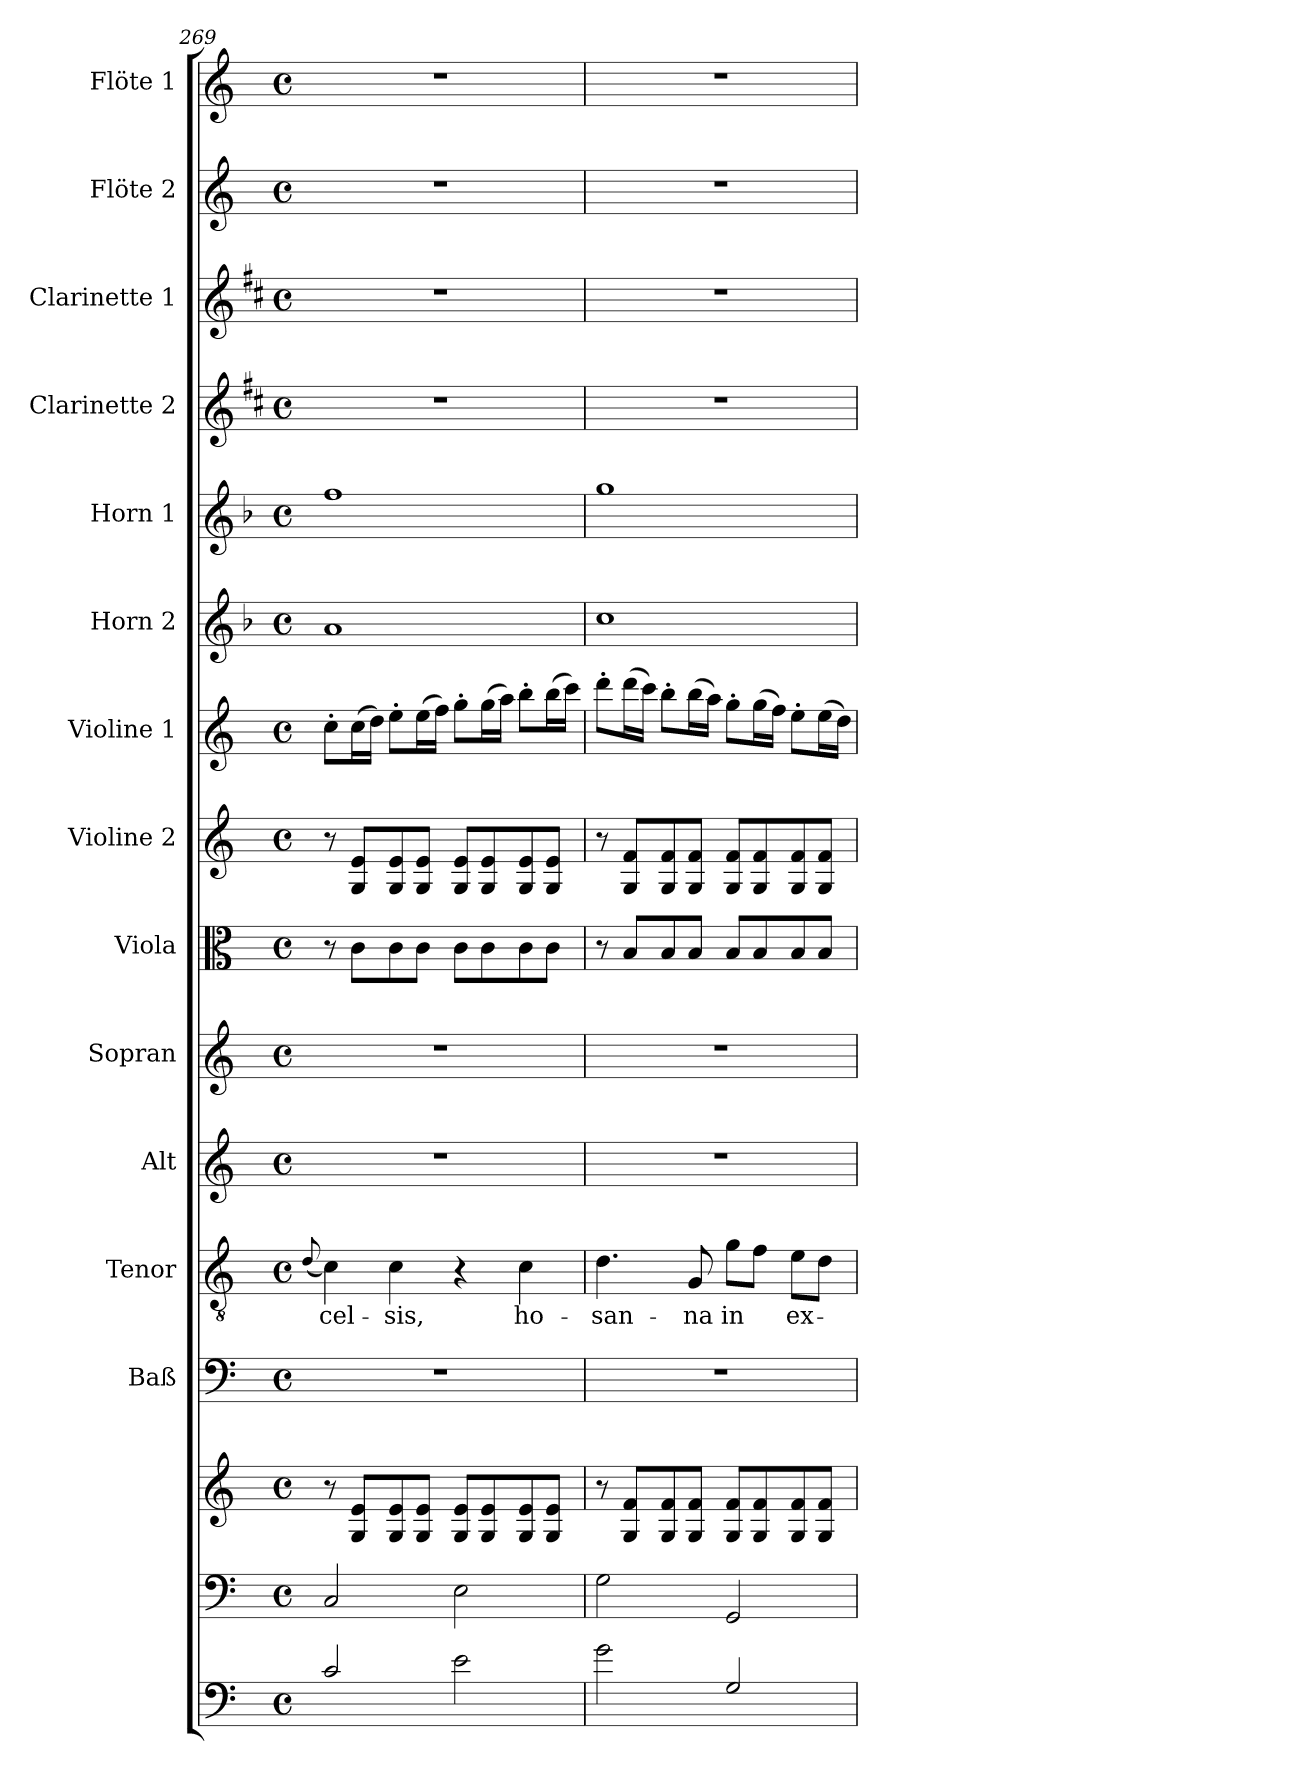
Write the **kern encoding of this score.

**kern	**kern	**kern	**kern	**kern	**text	**kern	**kern	**kern	**kern	**kern	**kern	**kern	**kern	**kern	**kern	**kern
*part15	*part14	*part14	*part13	*part12	*part12	*part11	*part10	*part9	*part8	*part7	*part6	*part5	*part4	*part3	*part2	*part1
*staff16	*staff15	*staff14	*staff13	*staff12	*staff12	*staff11	*staff10	*staff9	*staff8	*staff7	*staff6	*staff5	*staff4	*staff3	*staff2	*staff1
*	*	*	*I"Baß	*I"Tenor	*	*I"Alt	*I"Sopran	*I"Viola	*I"Violine 2	*I"Violine 1	*I"Horn 2	*I"Horn 1	*I"Clarinette 2	*I"Clarinette 1	*I"Flöte 2	*I"Flöte 1
*	*	*	*I'Baß	*I'Ten	*	*I'Alt	*I'Sop	*I'Vla.	*I'Vln. 2	*I'Vln. 1	*I'Hrn. 2	*I'Hrn. 1	*I'Cl. 2	*I'Cl. 1	*I'Fl. 2	*I'Fl. 1
*clefF4	*clefF4	*clefG2	*clefF4	*clefGv2	*	*clefG2	*clefG2	*clefC3	*clefG2	*clefG2	*clefG2	*clefG2	*clefG2	*clefG2	*clefG2	*clefG2
*ITrd7c12	*	*	*	*	*	*	*	*	*	*	*ITrd3c5	*ITrd3c5	*ITrd1c2	*ITrd1c2	*	*
*k[]	*k[]	*k[]	*k[]	*k[]	*	*k[]	*k[]	*k[]	*k[]	*k[]	*k[]	*k[]	*k[]	*k[]	*k[]	*k[]
*C:	*C:	*C:	*C:	*C:	*	*C:	*C:	*C:	*C:	*C:	*C:	*C:	*C:	*C:	*C:	*C:
*M4/4	*M4/4	*M4/4	*M4/4	*M4/4	*	*M4/4	*M4/4	*M4/4	*M4/4	*M4/4	*M4/4	*M4/4	*M4/4	*M4/4	*M4/4	*M4/4
*met(c)	*met(c)	*met(c)	*met(c)	*met(c)	*	*met(c)	*met(c)	*met(c)	*met(c)	*met(c)	*met(c)	*met(c)	*met(c)	*met(c)	*met(c)	*met(c)
=269	=269	=269	=269	=269	=269	=269	=269	=269	=269	=269	=269	=269	=269	=269	=269	=269
.	.	.	.	(<8qqd/	.	.	.	.	.	.	.	.	.	.	.	.
!	!	!	!	!	!LO:LY:b	!	!	!	!	!	!	!	!	!	!	!
2C/	2C/	8r	1r	4c\)	-cel-	1r	1r	8r	8r	8cc'>\L	1e	1cc	1r	1r	1r	1r
.	.	8G/ 8e/L	.	.	.	.	.	8c\L	8G/ 8e/L	(>16cc\L	.	.	.	.	.	.
.	.	.	.	.	.	.	.	.	.	16dd\JJ)	.	.	.	.	.	.
!	!	!	!	!	!LO:LY:b	!	!	!	!	!	!	!	!	!	!	!
.	.	8G/ 8e/	.	4c\	-sis,	.	.	8c\	8G/ 8e/	8ee'>\L	.	.	.	.	.	.
.	.	8G/ 8e/J	.	.	.	.	.	8c\J	8G/ 8e/J	(>16ee\L	.	.	.	.	.	.
.	.	.	.	.	.	.	.	.	.	16ff\JJ)	.	.	.	.	.	.
2E\	2E\	8G/ 8e/L	.	4r	.	.	.	8c\L	8G/ 8e/L	8gg'>\L	.	.	.	.	.	.
.	.	8G/ 8e/	.	.	.	.	.	8c\	8G/ 8e/	(>16gg\L	.	.	.	.	.	.
.	.	.	.	.	.	.	.	.	.	16aa\JJ)	.	.	.	.	.	.
!	!	!	!	!	!LO:LY:b	!	!	!	!	!	!	!	!	!	!	!
.	.	8G/ 8e/	.	4c\	ho-	.	.	8c\	8G/ 8e/	8bb'>\L	.	.	.	.	.	.
.	.	8G/ 8e/J	.	.	.	.	.	8c\J	8G/ 8e/J	(>16bb\L	.	.	.	.	.	.
.	.	.	.	.	.	.	.	.	.	16ccc\JJ)	.	.	.	.	.	.
!!LO:PB:g=z
=270	=270	=270	=270	=270	=270	=270	=270	=270	=270	=270	=270	=270	=270	=270	=270	=270
!	!	!	!	!	!LO:LY:b	!	!	!	!	!	!	!	!	!	!	!
2G\	2G\	8r	1r	4.d\	-san-	1r	1r	8r	8r	8ddd'>\L	1g	1dd	1r	1r	1r	1r
.	.	8G/ 8f/L	.	.	.	.	.	8B/L	8G/ 8f/L	(>16ddd\L	.	.	.	.	.	.
.	.	.	.	.	.	.	.	.	.	16ccc\JJ)	.	.	.	.	.	.
.	.	8G/ 8f/	.	.	.	.	.	8B/	8G/ 8f/	8bb'>\L	.	.	.	.	.	.
!	!	!	!	!	!LO:LY:b	!	!	!	!	!	!	!	!	!	!	!
.	.	8G/ 8f/J	.	8G/	-na	.	.	8B/J	8G/ 8f/J	(>16bb\L	.	.	.	.	.	.
.	.	.	.	.	.	.	.	.	.	16aa\JJ)	.	.	.	.	.	.
!	!	!	!	!	!LO:LY:b	!	!	!	!	!	!	!	!	!	!	!
2GG/	2GG/	8G/ 8f/L	.	8g\L	in	.	.	8B/L	8G/ 8f/L	8gg'>\L	.	.	.	.	.	.
.	.	8G/ 8f/	.	8f\J	.	.	.	8B/	8G/ 8f/	(>16gg\L	.	.	.	.	.	.
.	.	.	.	.	.	.	.	.	.	16ff\JJ)	.	.	.	.	.	.
!	!	!	!	!	!LO:LY:b	!	!	!	!	!	!	!	!	!	!	!
.	.	8G/ 8f/	.	8e\L	ex-	.	.	8B/	8G/ 8f/	8ee'>\L	.	.	.	.	.	.
.	.	8G/ 8f/J	.	8d\J	.	.	.	8B/J	8G/ 8f/J	(>16ee\L	.	.	.	.	.	.
.	.	.	.	.	.	.	.	.	.	16dd\JJ)	.	.	.	.	.	.
=	=	=	=	=	=	=	=	=	=	=	=	=	=	=	=	=
*-	*-	*-	*-	*-	*-	*-	*-	*-	*-	*-	*-	*-	*-	*-	*-	*-
